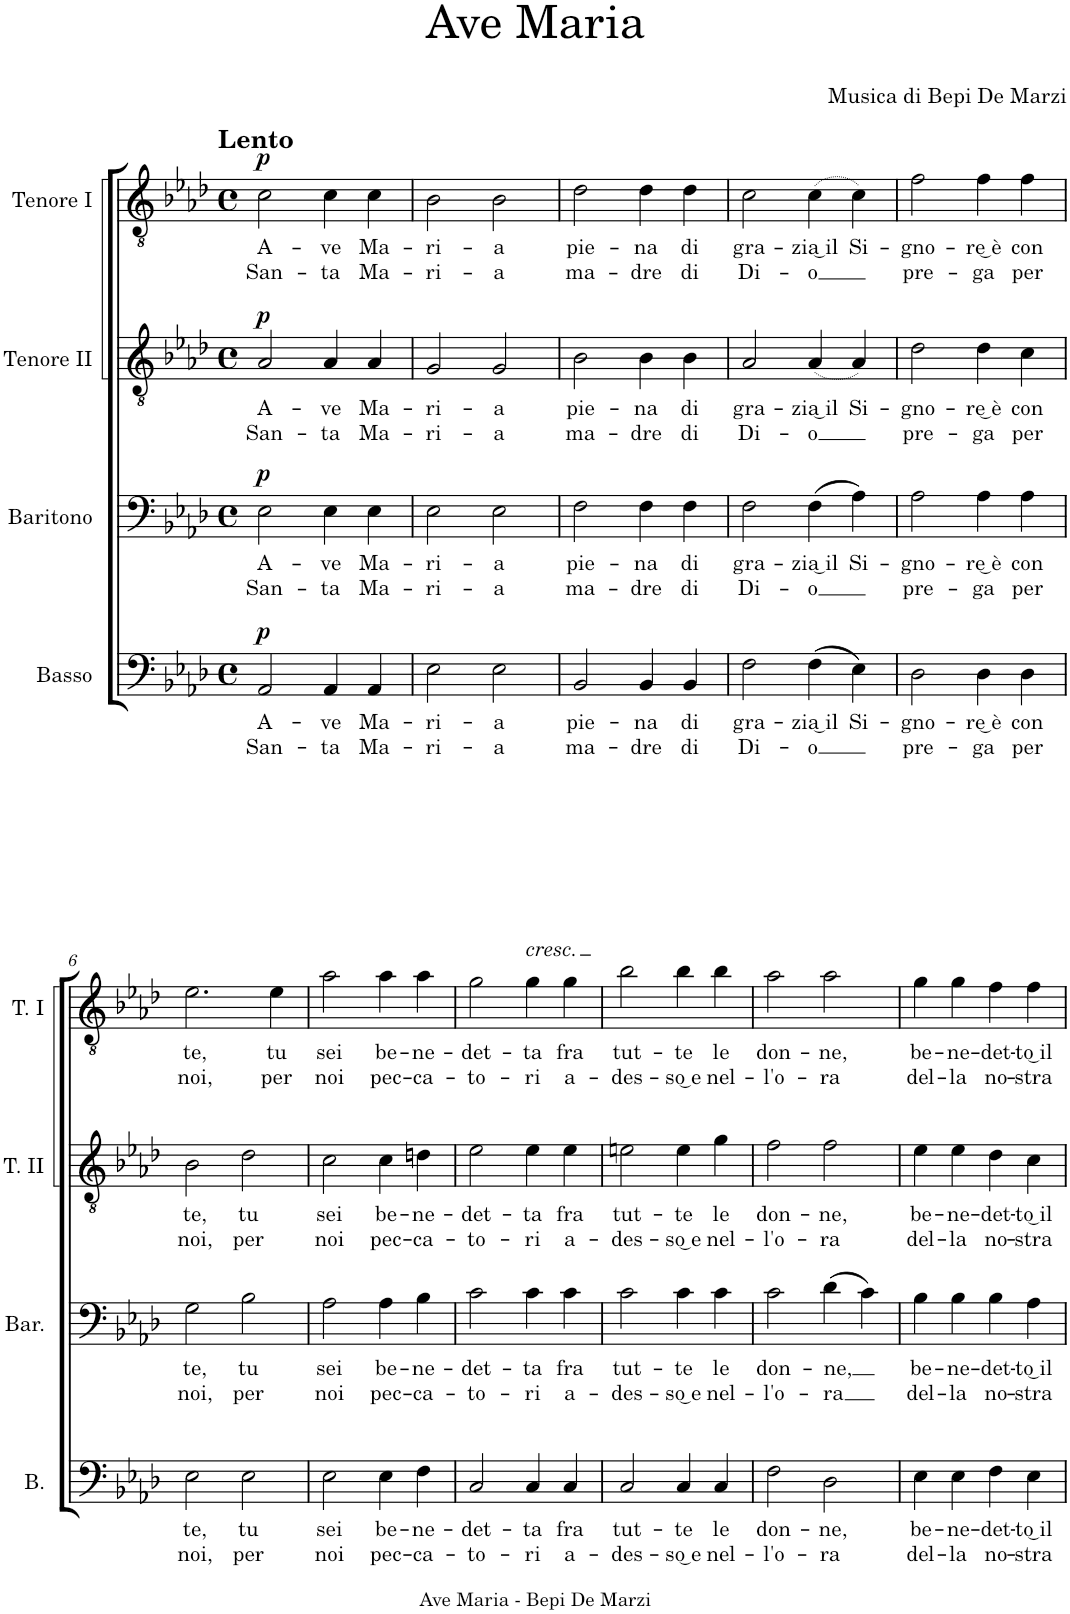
**kern	**text	**text	**dynam	**kern	**text	**text	**dynam	**kern	**text	**text	**dynam	**kern	**text	**text	**dynam
*part4	*part4	*part4	*part4	*part3	*part3	*part3	*part3	*part2	*part2	*part2	*part2	*part1	*part1	*part1	*part1
*staff4	*staff4	*staff4	*staff4	*staff3	*staff3	*staff3	*staff3	*staff2	*staff2	*staff2	*staff2	*staff1	*staff1	*staff1	*staff1
*I"Basso	*	*	*	*I"Baritono	*	*	*	*I"Tenore II	*	*	*	*I"Tenore I	*	*	*
*I'B.	*	*	*	*I'Bar.	*	*	*	*I'T. II	*	*	*	*I'T. I	*	*	*
*clefF4	*	*	*	*clefF4	*	*	*	*clefGv2	*	*	*	*clefGv2	*	*	*
*k[b-e-a-d-]	*	*	*	*k[b-e-a-d-]	*	*	*	*k[b-e-a-d-]	*	*	*	*k[b-e-a-d-]	*	*	*
*M4/4	*	*	*	*M4/4	*	*	*	*M4/4	*	*	*	*M4/4	*	*	*
*met(c)	*	*	*	*met(c)	*	*	*	*met(c)	*	*	*	*met(c)	*	*	*
=1	=1	=1	=1	=1	=1	=1	=1	=1	=1	=1	=1	=1	=1	=1	=1
!	!	!	!	!	!	!	!	!	!	!	!	!LO:TX:a:B:t=Lento	!	!	!
!	!LO:LY:b	!LO:LY:b	!LO:DY:a	!	!LO:LY:b	!LO:LY:b	!LO:DY:a	!	!LO:LY:b	!LO:LY:b	!LO:DY:a	!	!LO:LY:b	!LO:LY:b	!LO:DY:a
2AA-/	A-	San-	p	2E-\	A-	San-	p	2A-/	A-	San-	p	2c\	A-	San-	p
!	!LO:LY:b	!LO:LY:b	!	!	!LO:LY:b	!LO:LY:b	!	!	!LO:LY:b	!LO:LY:b	!	!	!LO:LY:b	!LO:LY:b	!
4AA-/	-ve	-ta	.	4E-\	-ve	-ta	.	4A-/	-ve	-ta	.	4c\	-ve	-ta	.
!	!LO:LY:b	!LO:LY:b	!	!	!LO:LY:b	!LO:LY:b	!	!	!LO:LY:b	!LO:LY:b	!	!	!LO:LY:b	!LO:LY:b	!
4AA-/	Ma-	Ma-	.	4E-\	Ma-	Ma-	.	4A-/	Ma-	Ma-	.	4c\	Ma-	Ma-	.
=2	=2	=2	=2	=2	=2	=2	=2	=2	=2	=2	=2	=2	=2	=2	=2
!	!LO:LY:b	!LO:LY:b	!	!	!LO:LY:b	!LO:LY:b	!	!	!LO:LY:b	!LO:LY:b	!	!	!LO:LY:b	!LO:LY:b	!
2E-\	-ri-	-ri-	.	2E-\	-ri-	-ri-	.	2G/	-ri-	-ri-	.	2B-\	-ri-	-ri-	.
!	!LO:LY:b	!LO:LY:b	!	!	!LO:LY:b	!LO:LY:b	!	!	!LO:LY:b	!LO:LY:b	!	!	!LO:LY:b	!LO:LY:b	!
2E-\	-a	-a	.	2E-\	-a	-a	.	2G/	-a	-a	.	2B-\	-a	-a	.
=3	=3	=3	=3	=3	=3	=3	=3	=3	=3	=3	=3	=3	=3	=3	=3
!	!LO:LY:b	!LO:LY:b	!	!	!LO:LY:b	!LO:LY:b	!	!	!LO:LY:b	!LO:LY:b	!	!	!LO:LY:b	!LO:LY:b	!
2BB-/	pie-	ma-	.	2F\	pie-	ma-	.	2B-\	pie-	ma-	.	2d-\	pie-	ma-	.
!	!LO:LY:b	!LO:LY:b	!	!	!LO:LY:b	!LO:LY:b	!	!	!LO:LY:b	!LO:LY:b	!	!	!LO:LY:b	!LO:LY:b	!
4BB-/	-na	-dre	.	4F\	-na	-dre	.	4B-\	-na	-dre	.	4d-\	-na	-dre	.
!	!LO:LY:b	!LO:LY:b	!	!	!LO:LY:b	!LO:LY:b	!	!	!LO:LY:b	!LO:LY:b	!	!	!LO:LY:b	!LO:LY:b	!
4BB-/	di	di	.	4F\	di	di	.	4B-\	di	di	.	4d-\	di	di	.
=4	=4	=4	=4	=4	=4	=4	=4	=4	=4	=4	=4	=4	=4	=4	=4
!	!LO:LY:b	!LO:LY:b	!	!	!LO:LY:b	!LO:LY:b	!	!	!LO:LY:b	!LO:LY:b	!	!	!LO:LY:b	!LO:LY:b	!
2F\	gra-	Di-	.	2F\	gra-	Di-	.	2A-/	gra-	Di-	.	2c\	gra-	Di-	.
!	!LO:LY:b	!LO:LY:b	!	!	!LO:LY:b	!LO:LY:b	!	!	!LO:LY:b	!LO:LY:b	!	!	!LO:LY:b	!LO:LY:b	!
(4F\	-zia͜ il	-o	.	(4F\	-zia͜ il	-o	.	(4A-/	-zia͜ il	-o	.	(4c\	-zia͜ il	-o	.
!	!LO:LY:b	!	!	!	!LO:LY:b	!	!	!	!LO:LY:b	!	!	!	!LO:LY:b	!	!
4E-\)	Si-	.	.	4A-\)	Si-	.	.	4A-/)	Si-	.	.	4c\)	Si-	.	.
=5	=5	=5	=5	=5	=5	=5	=5	=5	=5	=5	=5	=5	=5	=5	=5
!	!LO:LY:b	!LO:LY:b	!	!	!LO:LY:b	!LO:LY:b	!	!	!LO:LY:b	!LO:LY:b	!	!	!LO:LY:b	!LO:LY:b	!
2D-\	-gno-	pre-	.	2A-\	-gno-	pre-	.	2d-\	-gno-	pre-	.	2f\	-gno-	pre-	.
!	!LO:LY:b	!LO:LY:b	!	!	!LO:LY:b	!LO:LY:b	!	!	!LO:LY:b	!LO:LY:b	!	!	!LO:LY:b	!LO:LY:b	!
4D-\	-re͜ è	-ga	.	4A-\	-re͜ è	-ga	.	4d-\	-re͜ è	-ga	.	4f\	-re͜ è	-ga	.
!	!LO:LY:b	!LO:LY:b	!	!	!LO:LY:b	!LO:LY:b	!	!	!LO:LY:b	!LO:LY:b	!	!	!LO:LY:b	!LO:LY:b	!
4D-\	con	per	.	4A-\	con	per	.	4c\	con	per	.	4f\	con	per	.
!!LO:LB:g=z
=6	=6	=6	=6	=6	=6	=6	=6	=6	=6	=6	=6	=6	=6	=6	=6
!	!LO:LY:b	!LO:LY:b	!	!	!LO:LY:b	!LO:LY:b	!	!	!LO:LY:b	!LO:LY:b	!	!	!LO:LY:b	!LO:LY:b	!
2E-\	te,	noi,	.	2G\	te,	noi,	.	2B-\	te,	noi,	.	2.e-\	te,	noi,	.
!	!LO:LY:b	!LO:LY:b	!	!	!LO:LY:b	!LO:LY:b	!	!	!LO:LY:b	!LO:LY:b	!	!	!	!	!
2E-\	tu	per	.	2B-\	tu	per	.	2d-\	tu	per	.	.	.	.	.
!	!	!	!	!	!	!	!	!	!	!	!	!	!LO:LY:b	!LO:LY:b	!
.	.	.	.	.	.	.	.	.	.	.	.	4e-\	tu	per	.
=7	=7	=7	=7	=7	=7	=7	=7	=7	=7	=7	=7	=7	=7	=7	=7
!	!LO:LY:b	!LO:LY:b	!	!	!LO:LY:b	!LO:LY:b	!	!	!LO:LY:b	!LO:LY:b	!	!	!LO:LY:b	!LO:LY:b	!
2E-\	sei	noi	.	2A-\	sei	noi	.	2c\	sei	noi	.	2a-\	sei	noi	.
!	!LO:LY:b	!LO:LY:b	!	!	!LO:LY:b	!LO:LY:b	!	!	!LO:LY:b	!LO:LY:b	!	!	!LO:LY:b	!LO:LY:b	!
4E-\	be-	pec-	.	4A-\	be-	pec-	.	4c\	be-	pec-	.	4a-\	be-	pec-	.
!	!LO:LY:b	!LO:LY:b	!	!	!LO:LY:b	!LO:LY:b	!	!	!LO:LY:b	!LO:LY:b	!	!	!LO:LY:b	!LO:LY:b	!
4F\	-ne-	-ca-	.	4B-\	-ne-	-ca-	.	4dn\	-ne-	-ca-	.	4a-\	-ne-	-ca-	.
=8	=8	=8	=8	=8	=8	=8	=8	=8	=8	=8	=8	=8	=8	=8	=8
!	!LO:LY:b	!LO:LY:b	!	!	!LO:LY:b	!LO:LY:b	!	!	!LO:LY:b	!LO:LY:b	!	!	!LO:LY:b	!LO:LY:b	!
2C/	-det-	-to-	.	2c\	-det-	-to-	.	2e-\	-det-	-to-	.	2g\	-det-	-to-	.
!	!	!	!	!	!	!	!	!	!	!	!	!LO:TX:a:i:t=cresc.	!	!	!
!	!LO:LY:b	!LO:LY:b	!	!	!LO:LY:b	!LO:LY:b	!	!	!LO:LY:b	!LO:LY:b	!	!	!LO:LY:b	!LO:LY:b	!
4C/	-ta	-ri	.	4c\	-ta	-ri	.	4e-\	-ta	-ri	.	4g\	-ta	-ri	.
!	!LO:LY:b	!LO:LY:b	!	!	!LO:LY:b	!LO:LY:b	!	!	!LO:LY:b	!LO:LY:b	!	!	!LO:LY:b	!LO:LY:b	!
4C/	fra	a-	.	4c\	fra	a-	.	4e-\	fra	a-	.	4g\	fra	a-	.
=9	=9	=9	=9	=9	=9	=9	=9	=9	=9	=9	=9	=9	=9	=9	=9
!	!LO:LY:b	!LO:LY:b	!	!	!LO:LY:b	!LO:LY:b	!	!	!LO:LY:b	!LO:LY:b	!	!	!LO:LY:b	!LO:LY:b	!
2C/	tut-	-des-	.	2c\	tut-	-des-	.	2en\	tut-	-des-	.	2b-\	tut-	-des-	.
!	!LO:LY:b	!LO:LY:b	!	!	!LO:LY:b	!LO:LY:b	!	!	!LO:LY:b	!LO:LY:b	!	!	!LO:LY:b	!LO:LY:b	!
4C/	-te	-so͜ e	.	4c\	-te	-so͜ e	.	4e\	-te	-so͜ e	.	4b-\	-te	-so͜ e	.
!	!LO:LY:b	!LO:LY:b	!	!	!LO:LY:b	!LO:LY:b	!	!	!LO:LY:b	!LO:LY:b	!	!	!LO:LY:b	!LO:LY:b	!
4C/	le	nel-	.	4c\	le	nel-	.	4g\	le	nel-	.	4b-\	le	nel-	.
=10	=10	=10	=10	=10	=10	=10	=10	=10	=10	=10	=10	=10	=10	=10	=10
!	!LO:LY:b	!LO:LY:b	!	!	!LO:LY:b	!LO:LY:b	!	!	!LO:LY:b	!LO:LY:b	!	!	!LO:LY:b	!LO:LY:b	!
2F\	don-	-l'o-	.	2c\	don-	-l'o-	.	2f\	don-	-l'o-	.	2a-\	don-	-l'o-	.
!	!LO:LY:b	!LO:LY:b	!	!	!LO:LY:b	!LO:LY:b	!	!	!LO:LY:b	!LO:LY:b	!	!	!LO:LY:b	!LO:LY:b	!
2D-\	-ne,	-ra	.	(4d-\	-ne,	-ra	.	2f\	-ne,	-ra	.	2a-\	-ne,	-ra	.
.	.	.	.	4c\)	.	.	.	.	.	.	.	.	.	.	.
=11	=11	=11	=11	=11	=11	=11	=11	=11	=11	=11	=11	=11	=11	=11	=11
!	!LO:LY:b	!LO:LY:b	!	!	!LO:LY:b	!LO:LY:b	!	!	!LO:LY:b	!LO:LY:b	!	!	!LO:LY:b	!LO:LY:b	!
4E-\	be-	del-	.	4B-\	be-	del-	.	4e-\	be-	del-	.	4g\	be-	del-	.
!	!LO:LY:b	!LO:LY:b	!	!	!LO:LY:b	!LO:LY:b	!	!	!LO:LY:b	!LO:LY:b	!	!	!LO:LY:b	!LO:LY:b	!
4E-\	-ne-	-la	.	4B-\	-ne-	-la	.	4e-\	-ne-	-la	.	4g\	-ne-	-la	.
!	!LO:LY:b	!LO:LY:b	!	!	!LO:LY:b	!LO:LY:b	!	!	!LO:LY:b	!LO:LY:b	!	!	!LO:LY:b	!LO:LY:b	!
4F\	-det-	no-	.	4B-\	-det-	no-	.	4d-\	-det-	no-	.	4f\	-det-	no-	.
!	!LO:LY:b	!LO:LY:b	!	!	!LO:LY:b	!LO:LY:b	!	!	!LO:LY:b	!LO:LY:b	!	!	!LO:LY:b	!LO:LY:b	!
4E-\	-to͜ il	-stra	.	4A-\	-to͜ il	-stra	.	4c\	-to͜ il	-stra	.	4f\	-to͜ il	-stra	.
=	=	=	=	=	=	=	=	=	=	=	=	=	=	=	=
*-	*-	*-	*-	*-	*-	*-	*-	*-	*-	*-	*-	*-	*-	*-	*-
